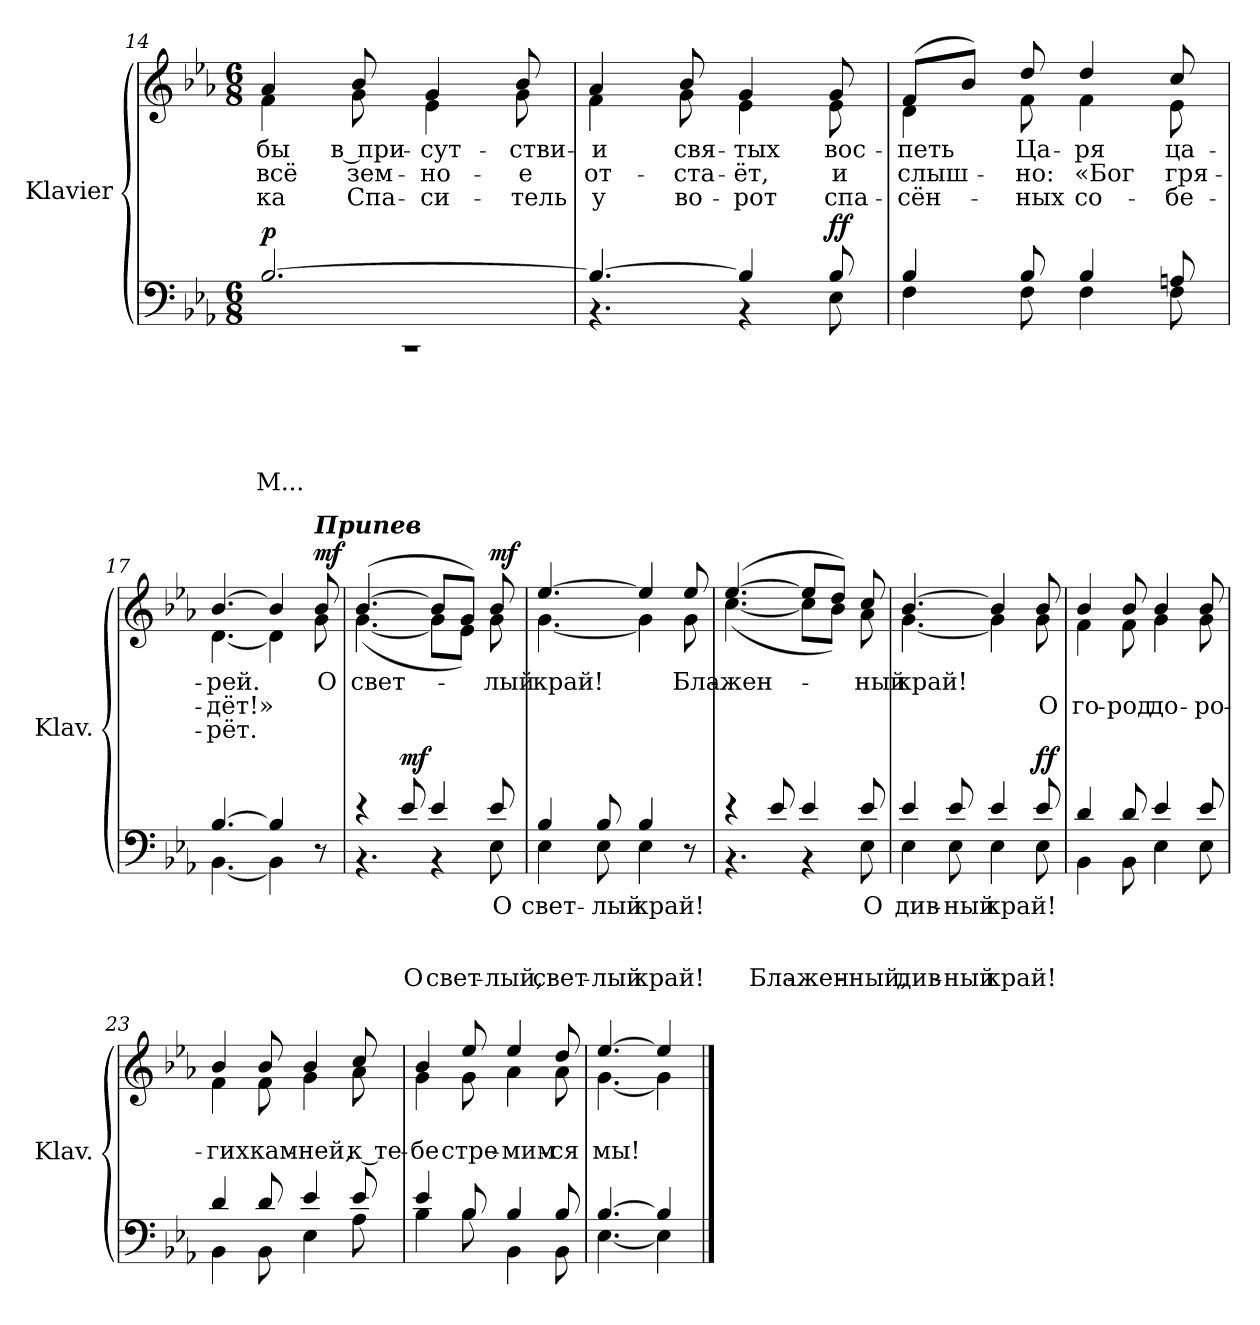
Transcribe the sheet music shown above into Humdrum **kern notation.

**kern	**text	**text	**text	**text	**text	**text	**kern	**text	**text	**text	**dynam
*part1	*part1	*part1	*part1	*part1	*part1	*part1	*part1	*part1	*part1	*part1	*part1
*staff2	*staff2	*staff2	*staff2	*staff2	*staff2	*staff2	*staff1	*staff1	*staff1	*staff1	*staff1/2
*I"Klavier	*	*	*	*	*	*	*	*	*	*	*
*I'Klav.	*	*	*	*	*	*	*	*	*	*	*
!!LO:LB:g=z
*clefF4	*	*	*	*	*	*	*clefG2	*	*	*	*
*k[b-e-a-]	*	*	*	*	*	*	*k[b-e-a-]	*	*	*	*
*E-:	*	*	*	*	*	*	*E-:	*	*	*	*
*M6/8	*	*	*	*	*	*	*M6/8	*	*	*	*
=14	=14	=14	=14	=14	=14	=14	=14	=14	=14	=14	=14
!	!	!	!	!	!	!LO:LY:b	!	!LO:LY:b	!LO:LY:b	!LO:LY:b	!LO:DY:a=2
*^	*	*	*	*	*	*	*^	*	*	*	*
[2.B-/	2.rCC	.	.	.	.	.	М...	4a-/	4f\	-бы	всё	-ка	p
!	!	!	!	!	!	!	!	!	!	!LO:LY:b	!LO:LY:b	!LO:LY:b	!
.	.	.	.	.	.	.	.	8b-/	8g\	в при-	зем-	Спа-	.
!	!	!	!	!	!	!	!	!	!	!LO:LY:b	!LO:LY:b	!LO:LY:b	!
.	.	.	.	.	.	.	.	4g/	4e-\	-сут-	-но-	-си-	.
!	!	!	!	!	!	!	!	!	!	!LO:LY:b	!LO:LY:b	!LO:LY:b	!
.	.	.	.	.	.	.	.	8b-/	8g\	-стви-	-е	-тель	.
=15	=15	=15	=15	=15	=15	=15	=15	=15	=15	=15	=15	=15	=15
!	!	!	!	!	!	!	!	!	!	!LO:LY:b	!LO:LY:b	!LO:LY:b	!
4.B-/_	4.r	.	.	.	.	.	.	4a-/	4f\	-и	от-	у	.
!	!	!	!	!	!	!	!	!	!	!LO:LY:b	!LO:LY:b	!LO:LY:b	!
.	.	.	.	.	.	.	.	8b-/	8g\	свя-	-ста-	во-	.
!	!	!	!	!	!	!	!	!	!	!LO:LY:b	!LO:LY:b	!LO:LY:b	!
4B-/]	4r	.	.	.	.	.	.	4g/	4e-\	-тых	-ёт,	-рот	.
!	!	!	!	!	!	!	!	!	!	!LO:LY:b	!LO:LY:b	!LO:LY:b	!LO:DY:a=2
!	!	!	!	!	!	!	!	!	!	!	!	!	!LO:DY:n=1:a
8B-/	8E-\	.	.	.	.	.	.	8g/	8e-\	вос-	и	спа-	f f
=16	=16	=16	=16	=16	=16	=16	=16	=16	=16	=16	=16	=16	=16
!	!	!	!	!	!	!	!	!	!	!LO:LY:b	!LO:LY:b	!LO:LY:b	!
4B-/	4F\	.	.	.	.	.	.	(>8f/L	4d\	-петь	слыш-	-сён-	.
.	.	.	.	.	.	.	.	8b-/J)	.	.	.	.	.
!	!	!	!	!	!	!	!	!	!	!LO:LY:b	!LO:LY:b	!LO:LY:b	!
8B-/	8F\	.	.	.	.	.	.	8dd/	8f\	Ца-	-но:	-ных	.
!	!	!	!	!	!	!	!	!	!	!LO:LY:b	!LO:LY:b	!LO:LY:b	!
4B-/	4F\	.	.	.	.	.	.	4dd/	4f\	-ря	«Бог	со-	.
!	!	!	!	!	!	!	!	!	!	!LO:LY:b	!LO:LY:b	!LO:LY:b	!
8An/	8F\	.	.	.	.	.	.	8cc/	8e-\	ца-	гря-	-бе-	.
=17	=17	=17	=17	=17	=17	=17	=17	=17	=17	=17	=17	=17	=17
!	!	!	!	!	!	!	!	!	!	!LO:LY:b	!LO:LY:b	!LO:LY:b	!
[4.B-/	[4.BB-\	.	.	.	.	.	.	[4.b-/	[4.d\	-рей.	-дёт!»	-рёт.	.
4B-/]	4BB-\]	.	.	.	.	.	.	4b-/]	4d\]	.	.	.	.
!	!	!	!	!	!	!	!	!LO:TX:a:Bi:t=Припев	!	!	!	!	!
!	!	!	!	!	!	!	!	!	!	!LO:LY:b	!	!	!LO:DY:a
8r	8ryy	.	.	.	.	.	.	8b-/	8g\	О	.	.	mf
=18	=18	=18	=18	=18	=18	=18	=18	=18	=18	=18	=18	=18	=18
!	!	!	!	!	!	!	!	!	!	!LO:LY:b	!	!	!
4r	4.r	.	.	.	.	.	.	(>[4.b-/	(<[4.g\	свет-	.	.	.
!	!	!	!	!	!LO:LY:a	!	!	!	!	!	!	!	!LO:DY:a=2
8e-/	.	.	.	.	О	.	.	.	.	.	.	.	mf
!	!	!	!	!	!LO:LY:a	!	!	!	!	!	!	!	!
4e-/	4r	.	.	.	свет-	.	.	8b-/L]	8g\L]	.	.	.	.
.	.	.	.	.	.	.	.	8g/J)	8e-\J)	.	.	.	.
!	!	!	!	!	!LO:LY:a	!	!	!	!	!	!	!	!
!	!	!LO:LY:b	!	!	!	!	!	!	!	!LO:LY:b	!	!	!LO:DY:b=2
8e-/	8E-\	О	.	.	-лый,	.	.	8b-/	8g\	-лый	.	.	mf
=19	=19	=19	=19	=19	=19	=19	=19	=19	=19	=19	=19	=19	=19
!	!	!	!	!	!LO:LY:a	!	!	!	!	!	!	!	!
!	!	!LO:LY:b	!	!	!	!	!	!	!	!LO:LY:b	!	!	!
4B-/	4E-\	свет-	.	.	свет-	.	.	[4.ee-/	[4.g\	край!	.	.	.
!	!	!	!	!	!LO:LY:a	!	!	!	!	!	!	!	!
!	!	!LO:LY:b	!	!	!	!	!	!	!	!	!	!	!
8B-/	8E-\	-лый	.	.	-лый	.	.	.	.	.	.	.	.
!	!	!	!	!	!LO:LY:a	!	!	!	!	!	!	!	!
!	!	!LO:LY:b	!	!	!	!	!	!	!	!	!	!	!
4B-/	4E-\	край!	.	.	край!	.	.	4ee-/]	4g\]	.	.	.	.
!	!	!	!	!	!	!	!	!	!	!LO:LY:b	!	!	!
8r	8ryy	.	.	.	.	.	.	8ee-/	8g\	Бла-	.	.	.
!!LO:LB:g=z	!!
=20	=20	=20	=20	=20	=20	=20	=20	=20	=20	=20	=20	=20	=20
!	!	!	!	!	!	!	!	!	!	!LO:LY:b	!	!	!
4r	4.r	.	.	.	.	.	.	(>[4.ee-/	(<[4.cc\	-жен-	.	.	.
!	!	!	!	!	!LO:LY:a	!	!	!	!	!	!	!	!
8e-/	.	.	.	.	Бла-	.	.	.	.	.	.	.	.
!	!	!	!	!	!LO:LY:a	!	!	!	!	!	!	!	!
4e-/	4r	.	.	.	-жен-	.	.	8ee-/L]	8cc\L]	.	.	.	.
.	.	.	.	.	.	.	.	8dd/J)	8b-\J)	.	.	.	.
!	!	!	!	!	!LO:LY:a	!	!	!	!	!	!	!	!
!	!	!LO:LY:b	!	!	!	!	!	!	!	!LO:LY:b	!	!	!
8e-/	8E-\	О	.	.	-ный,	.	.	8cc/	8a-\	-ный	.	.	.
=21	=21	=21	=21	=21	=21	=21	=21	=21	=21	=21	=21	=21	=21
!	!	!	!	!	!LO:LY:a	!	!	!	!	!	!	!	!
!	!	!LO:LY:b	!	!	!	!	!	!	!	!LO:LY:b	!	!	!
4e-/	4E-\	див-	.	.	див-	.	.	[4.b-/	[4.g\	край!	.	.	.
!	!	!	!	!	!LO:LY:a	!	!	!	!	!	!	!	!
!	!	!LO:LY:b	!	!	!	!	!	!	!	!	!	!	!
8e-/	8E-\	-ный	.	.	-ный	.	.	.	.	.	.	.	.
!	!	!	!	!	!LO:LY:a	!	!	!	!	!	!	!	!
!	!	!LO:LY:b	!	!	!	!	!	!	!	!	!	!	!
4e-/	4E-\	край!	.	.	край!	.	.	4b-/]	4g\]	.	.	.	.
!	!	!	!	!	!	!	!	!	!	!	!LO:LY:b	!	!LO:DY:a=2
!	!	!	!	!	!	!	!	!	!	!	!	!	!LO:DY:n=1:a
8e-/	8E-\	.	.	.	.	.	.	8b-/	8g\	.	О	.	f f
=22	=22	=22	=22	=22	=22	=22	=22	=22	=22	=22	=22	=22	=22
!	!	!	!	!	!	!	!	!	!	!	!LO:LY:b	!	!
4d/	4BB-\	.	.	.	.	.	.	4b-/	4f\	.	го-	.	.
!	!	!	!	!	!	!	!	!	!	!	!LO:LY:b	!	!
8d/	8BB-\	.	.	.	.	.	.	8b-/	8f\	.	-род	.	.
!	!	!	!	!	!	!	!	!	!	!	!LO:LY:b	!	!
4e-/	4E-\	.	.	.	.	.	.	4b-/	4g\	.	до-	.	.
!	!	!	!	!	!	!	!	!	!	!	!LO:LY:b	!	!
8e-/	8E-\	.	.	.	.	.	.	8b-/	8g\	.	-ро-	.	.
=23	=23	=23	=23	=23	=23	=23	=23	=23	=23	=23	=23	=23	=23
!	!	!	!	!	!	!	!	!	!	!	!LO:LY:b	!	!
4d/	4BB-\	.	.	.	.	.	.	4b-/	4f\	.	-гих	.	.
!	!	!	!	!	!	!	!	!	!	!	!LO:LY:b	!	!
8d/	8BB-\	.	.	.	.	.	.	8b-/	8f\	.	кам-	.	.
!	!	!	!	!	!	!	!	!	!	!	!LO:LY:b	!	!
4e-/	4E-\	.	.	.	.	.	.	4b-/	4g\	.	-ней,	.	.
!	!	!	!	!	!	!	!	!	!	!	!LO:LY:b	!	!
8e-/	8A-\	.	.	.	.	.	.	8cc/	8a-\	.	к те-	.	.
=24	=24	=24	=24	=24	=24	=24	=24	=24	=24	=24	=24	=24	=24
!	!	!	!	!	!	!	!	!	!	!	!LO:LY:b	!	!
4e-/	4B-\	.	.	.	.	.	.	4b-/	4g\	.	-бе	.	.
!	!	!	!	!	!	!	!	!	!	!	!LO:LY:b	!	!
8B-/	8B-\	.	.	.	.	.	.	8ee-/	8g\	.	стре-	.	.
!	!	!	!	!	!	!	!	!	!	!	!LO:LY:b	!	!
4B-/	4BB-\	.	.	.	.	.	.	4ee-/	4a-\	.	-мим-	.	.
!	!	!	!	!	!	!	!	!	!	!	!LO:LY:b	!	!
8B-/	8BB-\	.	.	.	.	.	.	8dd/	8a-\	.	-ся	.	.
=25	=25	=25	=25	=25	=25	=25	=25	=25	=25	=25	=25	=25	=25
!	!	!	!	!	!	!	!	!	!	!	!LO:LY:b	!	!
[4.B-/	[4.E-\	.	.	.	.	.	.	[4.ee-/	[4.g\	.	мы!	.	.
4B-/]	4E-\]	.	.	.	.	.	.	4ee-/]	4g\]	.	.	.	.
*v	*v	*	*	*	*	*	*	*	*	*	*	*	*
*	*	*	*	*	*	*	*v	*v	*	*	*	*
==	==	==	==	==	==	==	==	==	==	==	==
*-	*-	*-	*-	*-	*-	*-	*-	*-	*-	*-	*-
